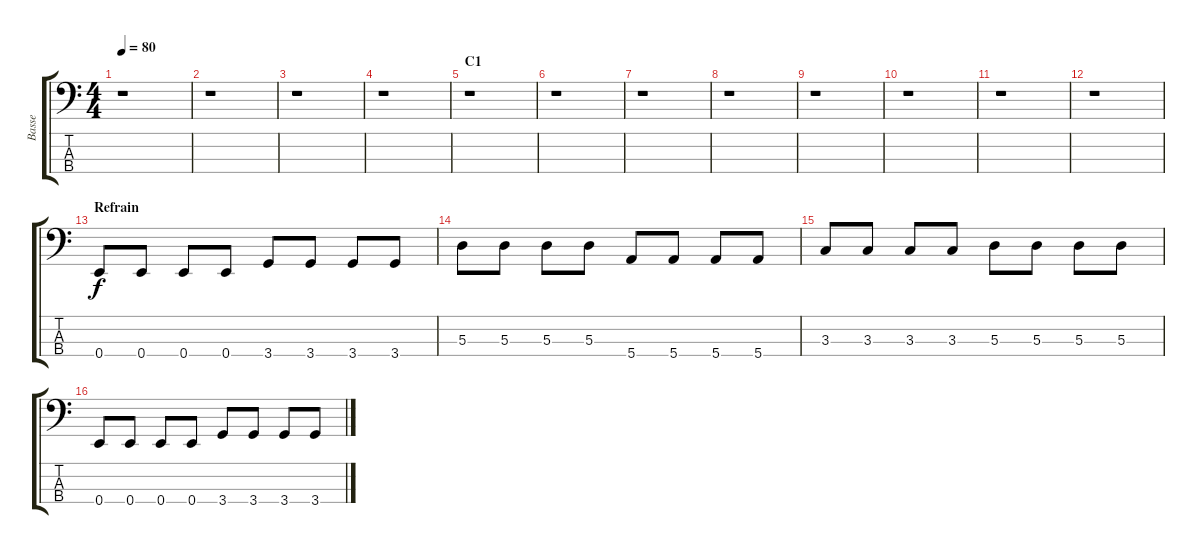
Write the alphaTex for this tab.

\track ("Basse" "Basse") {instrument electricbassfinger}
\staff {score tabs}
\tuning (G2 D2 A1 E1) {hide}
\ts (4 4)
\tempo 80
\clef f4
\ks c
r.1{dy f instrument electricbassfinger} |
r.1 |
r.1 |
r.1 |
\section ("" "C1")
r.1 |
r.1 |
r.1 |
r.1 |
r.1 |
r.1 |
r.1 |
r.1 |
\section ("" "Refrain")
0.4.8 0.4.8 0.4.8 0.4.8 3.4.8 3.4.8 3.4.8 3.4.8 |
5.3.8 5.3.8 5.3.8 5.3.8 5.4.8 5.4.8 5.4.8 5.4.8 |
3.3.8 3.3.8 3.3.8 3.3.8 5.3.8 5.3.8 5.3.8 5.3.8 |
0.4.8 0.4.8 0.4.8 0.4.8 3.4.8 3.4.8 3.4.8 3.4.8
